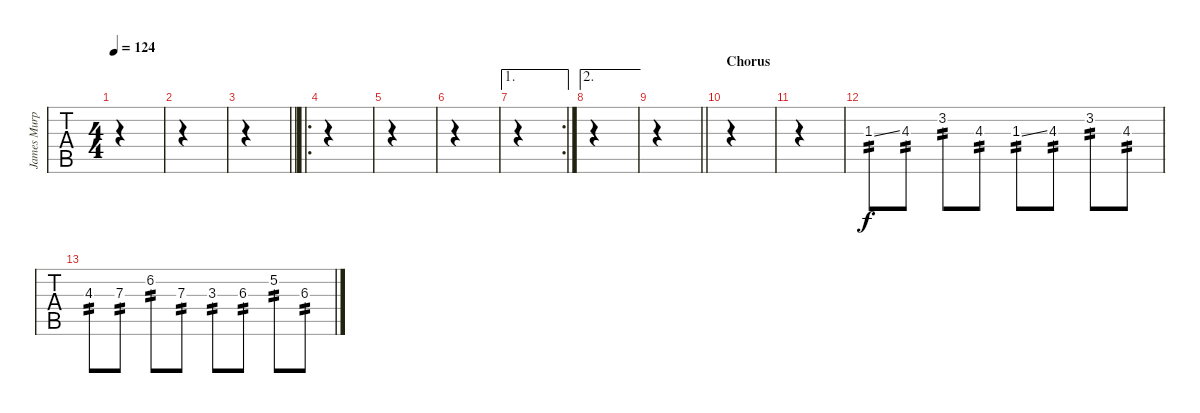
\track ("James Murphy (solo)" "James Murp") {instrument distortionguitar}
\staff {tabs}
\tuning (Eb4 Bb3 Gb3 Db3 Ab2 Db2) {hide}
\ts (4 4)
\tempo 124
\clef g2
\ks c
|
|
\barLineRight lightlight
|
\ro
\section ("" "")
|
|
|
\ae 1
\rc 2
|
\ae 2
|
\barLineRight lightlight
|
\section ("" "Chorus")
|
|
1.3{ss}.8{tp 2} 4.3.8{tp 2} 3.2.8{tp 2} 4.3.8{tp 2} 1.3{ss}.8{tp 2} 4.3.8{tp 2} 3.2.8{tp 2} 4.3.8{tp 2} |
4.3.8{tp 2} 7.3.8{tp 2} 6.2.8{tp 2} 7.3.8{tp 2} 3.3.8{tp 2} 6.3.8{tp 2} 5.2.8{tp 2} 6.3.8{tp 2}
